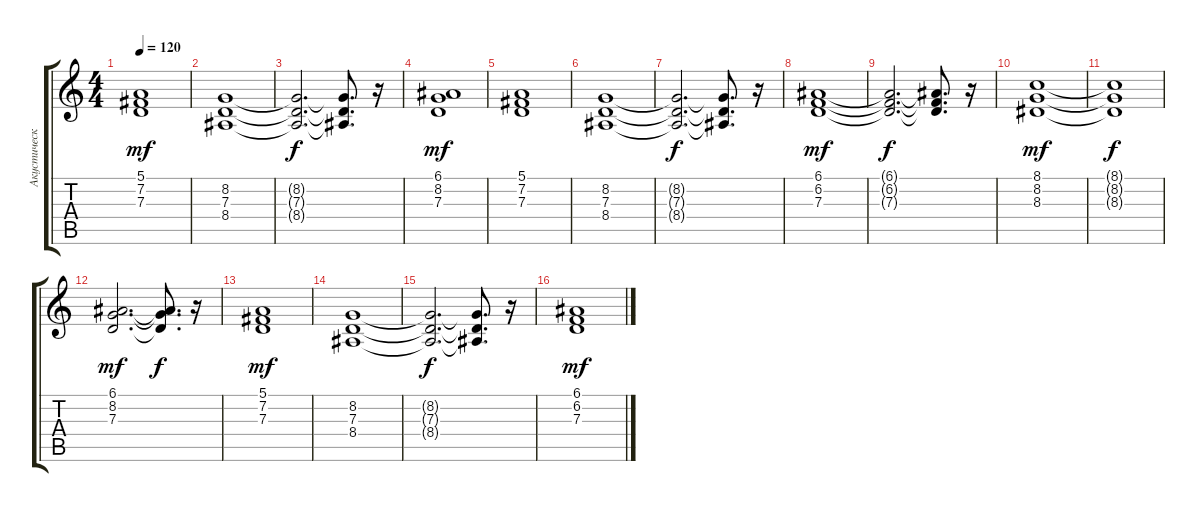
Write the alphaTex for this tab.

\track ("Акустический Гранд Роял" "Акустическ") {instrument acousticgrandpiano}
\staff {score tabs}
\tuning (E4 B3 G3 D3 A2 E2) {hide}
\ts (4 4)
\tempo 120
\clef g2
\ks c
(5.1 7.2 7.3).1{dy mf} |
(8.2 7.3 8.4).1 |
(8.2{t} 7.3{t} 8.4{t}).2{d dy f} (8.2{t} 7.3{t} 8.4{t}).8{d} r.16 |
(6.1 8.2 7.3).1{dy mf} |
(5.1 7.2 7.3).1 |
(8.2 7.3 8.4).1 |
(8.2{t} 7.3{t} 8.4{t}).2{d dy f} (8.2{t} 7.3{t} 8.4{t}).8{d} r.16 |
(6.1 6.2 7.3).1{dy mf} |
(6.1{t} 6.2{t} 7.3{t}).2{d dy f} (6.1{t} 6.2{t} 7.3{t}).8{d} r.16 |
(8.1 8.2 8.3).1{dy mf} |
(8.1{t} 8.2{t} 8.3{t}).1{dy f} |
(6.1 8.2 7.3).2{d dy mf} (6.1{t} 8.2{t} 7.3{t}).8{d dy f} r.16 |
(5.1 7.2 7.3).1{dy mf} |
(8.2 7.3 8.4).1 |
(8.2{t} 7.3{t} 8.4{t}).2{d dy f} (8.2{t} 7.3{t} 8.4{t}).8{d} r.16 |
(6.1 6.2 7.3).1{dy mf}
